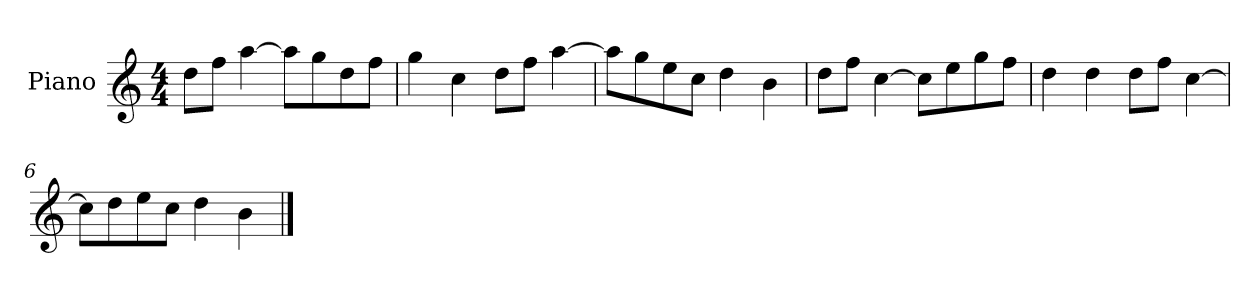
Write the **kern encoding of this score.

**kern
*part1
*staff1
*I"Piano
*I'P-no
*clefG2
*k[]
*M4/4
*MM90
=1
8dd\L
8ff\J
[4aa\
8aa\L]
8gg\
8dd\
8ff\J
=2
4gg\
4cc\
8dd\L
8ff\J
[4aa\
=3
8aa\L]
8gg\
8ee\
8cc\J
4dd\
4b\
=4
8dd\L
8ff\J
[4cc\
8cc\L]
8ee\
8gg\
8ff\J
=5
4dd\
4dd\
8dd\L
8ff\J
[4cc\
=6
8cc\L]
8dd\
8ee\
8cc\J
4dd\
4b\
==
*-
